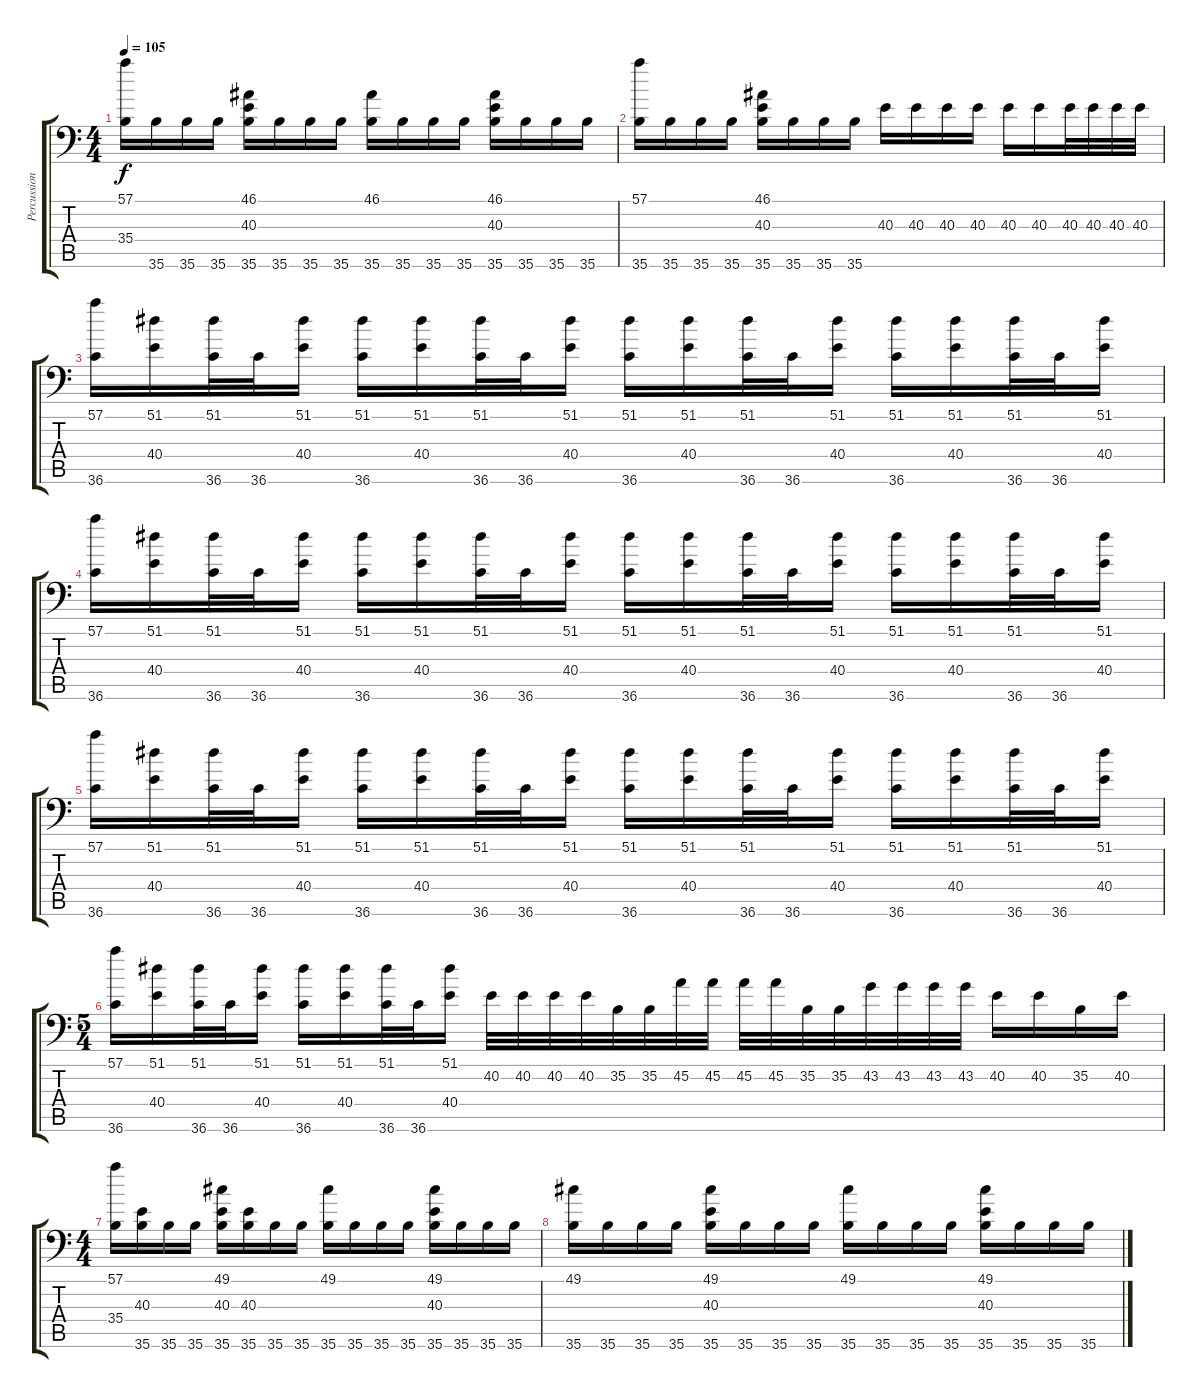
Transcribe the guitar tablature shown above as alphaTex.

\track ("Percussion" "Percussion") {instrument acousticgrandpiano}
\staff {score tabs}
\tuning (C-1 C-1 C-1 C-1 C-1 C-1) {hide}
\ts (4 4)
\tempo 105
\clef f4
\ks c
(57.1 35.4).16{dy f} 35.6.16 35.6.16 35.6.16 (46.1 40.3 35.6).16 35.6.16 35.6.16 35.6.16 (46.1 35.6).16 35.6.16 35.6.16 35.6.16 (46.1 40.3 35.6).16 35.6.16 35.6.16 35.6.16 |
(57.1 35.6).16 35.6.16 35.6.16 35.6.16 (46.1 40.3 35.6).16 35.6.16 35.6.16 35.6.16 40.3.16 40.3.16 40.3.16 40.3.16 40.3.16 40.3.16 40.3.32 40.3.32 40.3.32 40.3.32 |
(57.1 36.6).16 (51.1 40.4).16 (51.1 36.6).32 36.6.32 (51.1 40.4).16 (51.1 36.6).16 (51.1 40.4).16 (51.1 36.6).32 36.6.32 (51.1 40.4).16 (51.1 36.6).16 (51.1 40.4).16 (51.1 36.6).32 36.6.32 (51.1 40.4).16 (51.1 36.6).16 (51.1 40.4).16 (51.1 36.6).32 36.6.32 (51.1 40.4).16 |
(57.1 36.6).16 (51.1 40.4).16 (51.1 36.6).32 36.6.32 (51.1 40.4).16 (51.1 36.6).16 (51.1 40.4).16 (51.1 36.6).32 36.6.32 (51.1 40.4).16 (51.1 36.6).16 (51.1 40.4).16 (51.1 36.6).32 36.6.32 (51.1 40.4).16 (51.1 36.6).16 (51.1 40.4).16 (51.1 36.6).32 36.6.32 (51.1 40.4).16 |
(57.1 36.6).16 (51.1 40.4).16 (51.1 36.6).32 36.6.32 (51.1 40.4).16 (51.1 36.6).16 (51.1 40.4).16 (51.1 36.6).32 36.6.32 (51.1 40.4).16 (51.1 36.6).16 (51.1 40.4).16 (51.1 36.6).32 36.6.32 (51.1 40.4).16 (51.1 36.6).16 (51.1 40.4).16 (51.1 36.6).32 36.6.32 (51.1 40.4).16 |
\ts (5 4)
(57.1 36.6).16 (51.1 40.4).16 (51.1 36.6).32 36.6.32 (51.1 40.4).16 (51.1 36.6).16 (51.1 40.4).16 (51.1 36.6).32 36.6.32 (51.1 40.4).16 40.2.32 40.2.32 40.2.32 40.2.32 35.2.32 35.2.32 45.2.32 45.2.32 45.2.32 45.2.32 35.2.32 35.2.32 43.2.32 43.2.32 43.2.32 43.2.32 40.2.16 40.2.16 35.2.16 40.2.16 |
\ts (4 4)
(57.1 35.4).16 (40.3 35.6).16 35.6.16 35.6.16 (49.1 40.3 35.6).16 (40.3 35.6).16 35.6.16 35.6.16 (49.1 35.6).16 35.6.16 35.6.16 35.6.16 (49.1 40.3 35.6).16 35.6.16 35.6.16 35.6.16 |
(49.1 35.6).16 35.6.16 35.6.16 35.6.16 (49.1 40.3 35.6).16 35.6.16 35.6.16 35.6.16 (49.1 35.6).16 35.6.16 35.6.16 35.6.16 (49.1 40.3 35.6).16 35.6.16 35.6.16 35.6.16
